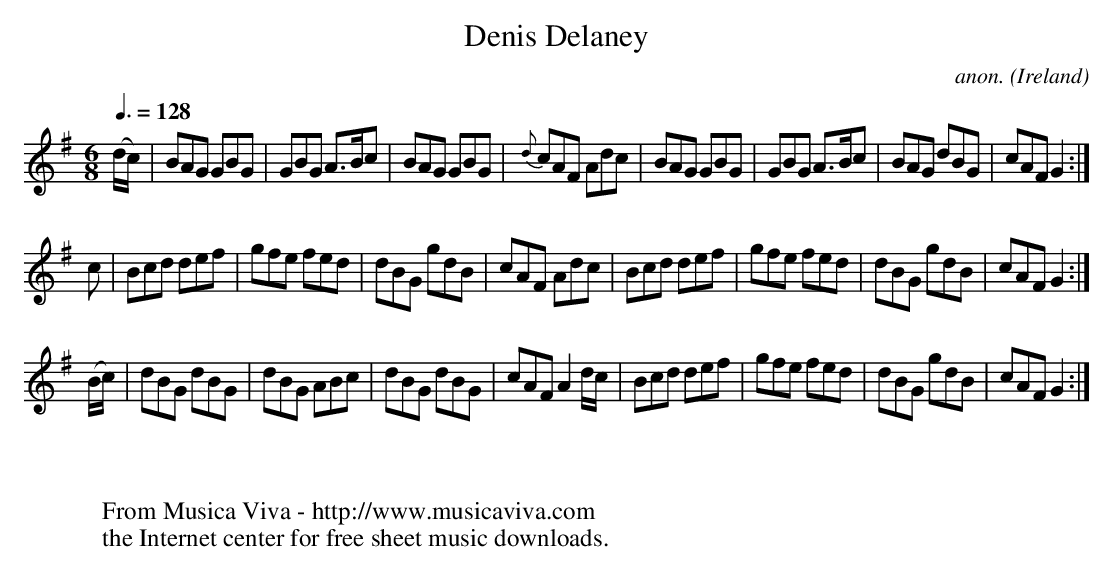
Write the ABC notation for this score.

X:1
T:Denis Delaney
C:anon.
O:Ireland
M:6/8
L:1/8
Q:3/8=128
K:G
(d/c/)|BAG GBG|GBG A>Bc|BAG GBG|{d}cAF Adc|\
BAG GBG|GBG A>Bc|BAG dBG|cAF G2:|
c|Bcd def|gfe fed|dBG gdB|cAF Adc|Bcd def|gfe fed|dBG gdB| cAF G2:|
(B/c/)|dBG dBG|dBG ABc|dBG dBG|cAF A2 d/c/|\
Bcd def|gfe fed|dBG gdB|cAFG2:|
W:
W:
W: From Musica Viva - http://www.musicaviva.com
W: the Internet center for free sheet music downloads.
